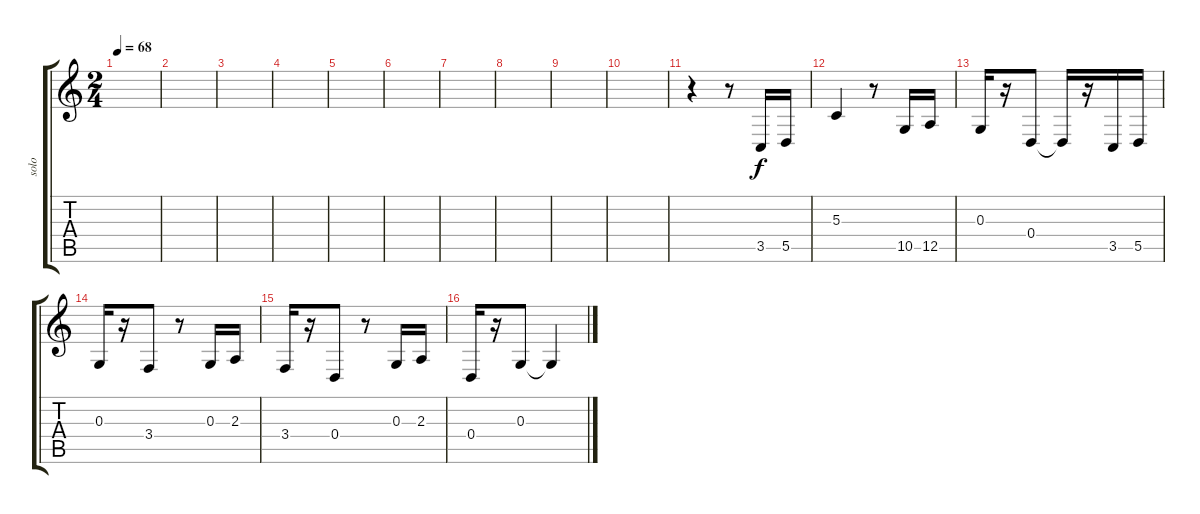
\track ("solo" "solo") {instrument baritonesax}
\staff {score tabs}
\tuning (E4 B3 G3 D3 A2 E2) {hide}
\ts (2 4)
\tempo 68
\clef g2
\ks c
|
|
|
|
|
|
|
|
|
|
r.4 r.8 3.5.16 5.5.16 |
5.3.4 r.8 10.5.16 12.5.16 |
0.3.16 r.16 0.4.8 0.4{t}.16 r.16 3.5.16 5.5.16 |
0.3.16 r.16 3.4.8 r.8 0.3.16 2.3.16 |
3.4.16 r.16 0.4.8 r.8 0.3.16 2.3.16 |
0.4.16 r.16 0.3.8 0.3{t}.4
